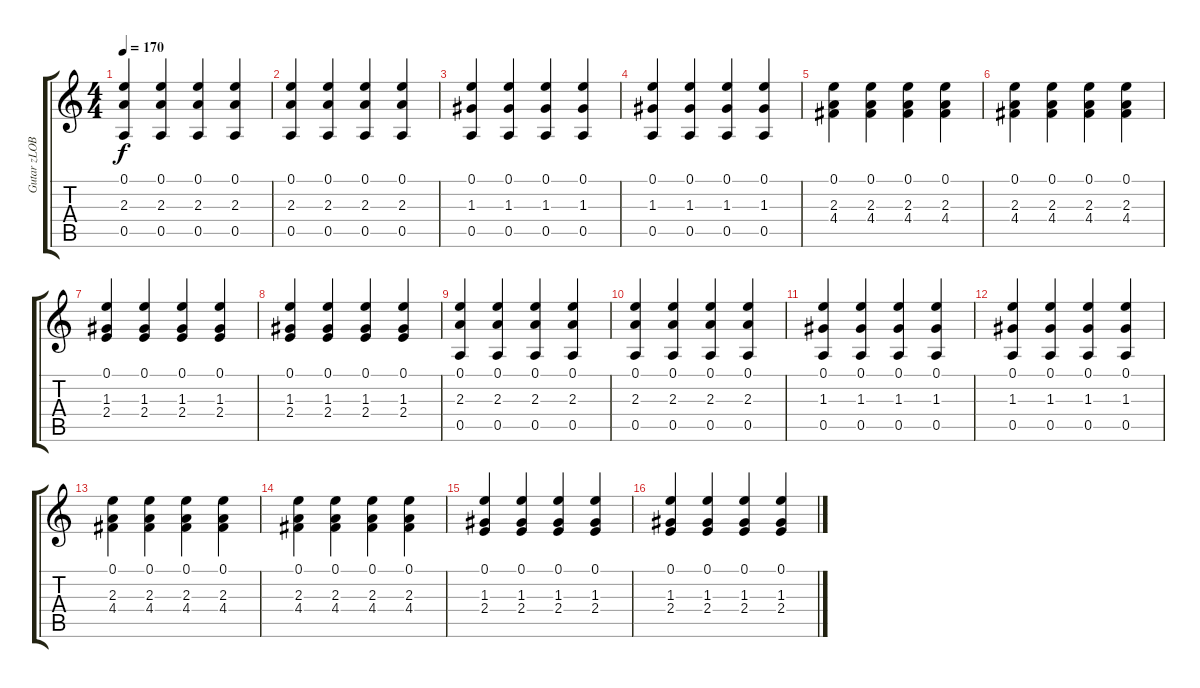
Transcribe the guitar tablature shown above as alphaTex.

\track ("Gutar zLOB" "Gutar zLOB") {instrument acousticguitarsteel}
\staff {score tabs}
\tuning (E4 B3 G3 D3 A2 E2) {hide}
\ts (4 4)
\tempo 170
\clef g2
\ks c
(0.1 2.3 0.5).4{dy f} (0.1 2.3 0.5).4 (0.1 2.3 0.5).4 (0.1 2.3 0.5).4 |
(0.1 2.3 0.5).4 (0.1 2.3 0.5).4 (0.1 2.3 0.5).4 (0.1 2.3 0.5).4 |
(0.1 1.3 0.5).4 (0.1 1.3 0.5).4 (0.1 1.3 0.5).4 (0.1 1.3 0.5).4 |
(0.1 1.3 0.5).4 (0.1 1.3 0.5).4 (0.1 1.3 0.5).4 (0.1 1.3 0.5).4 |
(0.1 2.3 4.4).4 (0.1 2.3 4.4).4 (0.1 2.3 4.4).4 (0.1 2.3 4.4).4 |
(0.1 2.3 4.4).4 (0.1 2.3 4.4).4 (0.1 2.3 4.4).4 (0.1 2.3 4.4).4 |
(0.1 1.3 2.4).4 (0.1 1.3 2.4).4 (0.1 1.3 2.4).4 (0.1 1.3 2.4).4 |
(0.1 1.3 2.4).4 (0.1 1.3 2.4).4 (0.1 1.3 2.4).4 (0.1 1.3 2.4).4 |
(0.1 2.3 0.5).4 (0.1 2.3 0.5).4 (0.1 2.3 0.5).4 (0.1 2.3 0.5).4 |
(0.1 2.3 0.5).4 (0.1 2.3 0.5).4 (0.1 2.3 0.5).4 (0.1 2.3 0.5).4 |
(0.1 1.3 0.5).4 (0.1 1.3 0.5).4 (0.1 1.3 0.5).4 (0.1 1.3 0.5).4 |
(0.1 1.3 0.5).4 (0.1 1.3 0.5).4 (0.1 1.3 0.5).4 (0.1 1.3 0.5).4 |
(0.1 2.3 4.4).4 (0.1 2.3 4.4).4 (0.1 2.3 4.4).4 (0.1 2.3 4.4).4 |
(0.1 2.3 4.4).4 (0.1 2.3 4.4).4 (0.1 2.3 4.4).4 (0.1 2.3 4.4).4 |
(0.1 1.3 2.4).4 (0.1 1.3 2.4).4 (0.1 1.3 2.4).4 (0.1 1.3 2.4).4 |
(0.1 1.3 2.4).4 (0.1 1.3 2.4).4 (0.1 1.3 2.4).4 (0.1 1.3 2.4).4
